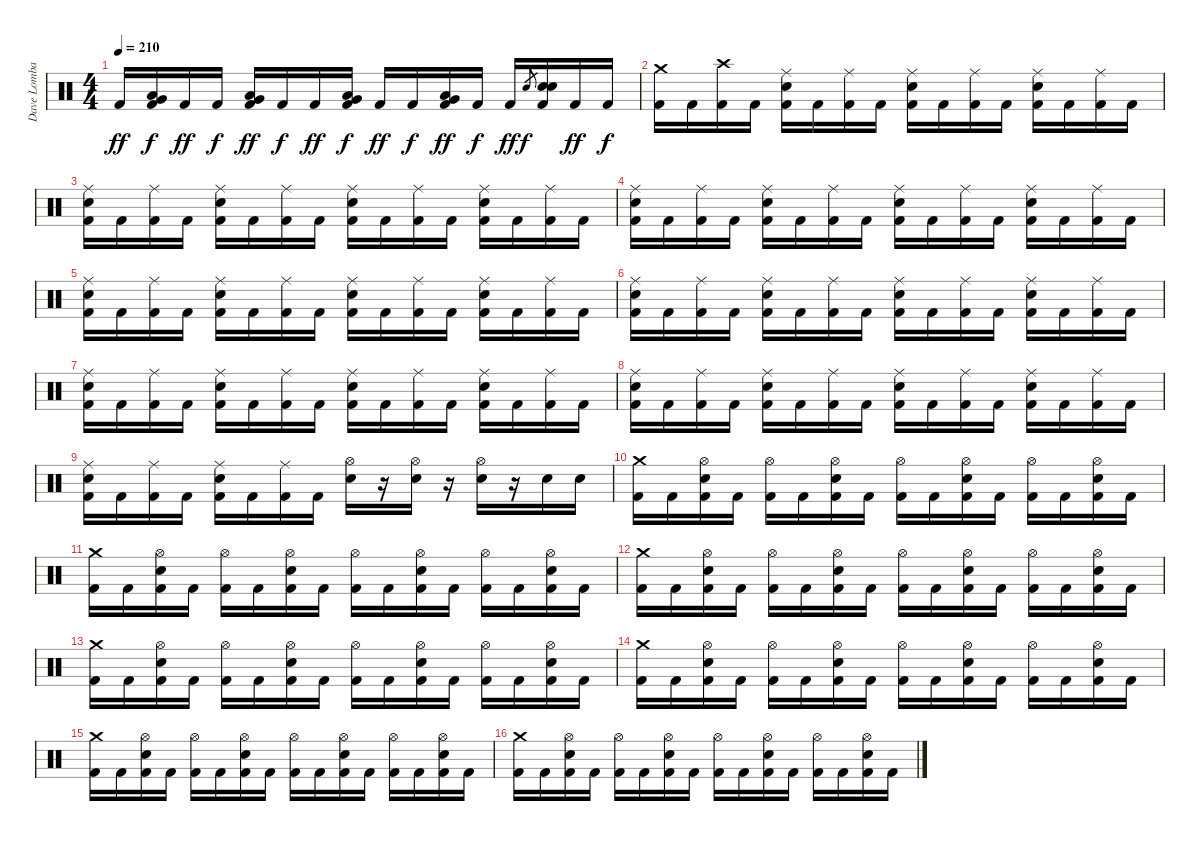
\track ("Dave Lombardo" "Dave Lomba") {instrument percussion}
\staff {score}
\articulation defaults
\ts (4 4)
\tempo 210
\clef neutral
\ks c "Kick (hit) 2".16{dy ff}
("Kick (hit) 2" "Low Tom (hit)" "Very Low Tom (hit)").16{dy f} "Kick (hit) 2".16{dy ff} "Kick (hit) 2".16{dy f} ("Kick (hit) 2" "Low Tom (hit)" "Very Low Tom (hit)").16{dy ff} "Kick (hit) 2".16{dy f} "Kick (hit) 2".16{dy ff} ("Kick (hit) 2" "Low Tom (hit)" "Very Low Tom (hit)").16{dy f} "Kick (hit) 2".16{dy ff} "Kick (hit) 2".16{dy f} ("Kick (hit) 2" "Low Tom (hit)" "Very Low Tom (hit)").16{dy ff} "Kick (hit) 2".16{dy f} "Kick (hit) 2".16{dy ff} "Electric Snare (hit)".8{gr dy f} ("Kick (hit) 2" "Electric Snare (hit)" "Electric Snare (hit)").16 "Kick (hit) 2".16{dy ff} "Kick (hit) 2".16{dy f} |
("Kick (hit) 2" "Crash medium (hit)").16 "Kick (hit) 2".16 ("Kick (hit) 2" "Crash high (hit)").16 "Kick (hit) 2".16 ("Kick (hit) 2" "Electric Snare (hit)" "Ride (middle)").16 "Kick (hit) 2".16 ("Kick (hit) 2" "Ride (middle)").16 "Kick (hit) 2".16 ("Kick (hit) 2" "Electric Snare (hit)" "Ride (middle)").16 "Kick (hit) 2".16 ("Kick (hit) 2" "Ride (middle)").16 "Kick (hit) 2".16 ("Kick (hit) 2" "Electric Snare (hit)" "Ride (middle)").16 "Kick (hit) 2".16 ("Kick (hit) 2" "Ride (middle)").16 "Kick (hit) 2".16 |
("Kick (hit) 2" "Electric Snare (hit)" "Ride (middle)").16 "Kick (hit) 2".16 ("Kick (hit) 2" "Ride (middle)").16 "Kick (hit) 2".16 ("Kick (hit) 2" "Electric Snare (hit)" "Ride (middle)").16 "Kick (hit) 2".16 ("Kick (hit) 2" "Ride (middle)").16 "Kick (hit) 2".16 ("Kick (hit) 2" "Electric Snare (hit)" "Ride (middle)").16 "Kick (hit) 2".16 ("Kick (hit) 2" "Ride (middle)").16 "Kick (hit) 2".16 ("Kick (hit) 2" "Electric Snare (hit)" "Ride (middle)").16 "Kick (hit) 2".16 ("Kick (hit) 2" "Ride (middle)").16 "Kick (hit) 2".16 |
("Kick (hit) 2" "Electric Snare (hit)" "Ride (middle)").16 "Kick (hit) 2".16 ("Kick (hit) 2" "Ride (middle)").16 "Kick (hit) 2".16 ("Kick (hit) 2" "Electric Snare (hit)" "Ride (middle)").16 "Kick (hit) 2".16 ("Kick (hit) 2" "Ride (middle)").16 "Kick (hit) 2".16 ("Kick (hit) 2" "Electric Snare (hit)" "Ride (middle)").16 "Kick (hit) 2".16 ("Kick (hit) 2" "Ride (middle)").16 "Kick (hit) 2".16 ("Kick (hit) 2" "Electric Snare (hit)" "Ride (middle)").16 "Kick (hit) 2".16 ("Kick (hit) 2" "Ride (middle)").16 "Kick (hit) 2".16 |
("Kick (hit) 2" "Electric Snare (hit)" "Ride (middle)").16 "Kick (hit) 2".16 ("Kick (hit) 2" "Ride (middle)").16 "Kick (hit) 2".16 ("Kick (hit) 2" "Electric Snare (hit)" "Ride (middle)").16 "Kick (hit) 2".16 ("Kick (hit) 2" "Ride (middle)").16 "Kick (hit) 2".16 ("Kick (hit) 2" "Electric Snare (hit)" "Ride (middle)").16 "Kick (hit) 2".16 ("Kick (hit) 2" "Ride (middle)").16 "Kick (hit) 2".16 ("Kick (hit) 2" "Electric Snare (hit)" "Ride (middle)").16 "Kick (hit) 2".16 ("Kick (hit) 2" "Ride (middle)").16 "Kick (hit) 2".16 |
("Kick (hit) 2" "Electric Snare (hit)" "Ride (middle)").16 "Kick (hit) 2".16 ("Kick (hit) 2" "Ride (middle)").16 "Kick (hit) 2".16 ("Kick (hit) 2" "Electric Snare (hit)" "Ride (middle)").16 "Kick (hit) 2".16 ("Kick (hit) 2" "Ride (middle)").16 "Kick (hit) 2".16 ("Kick (hit) 2" "Electric Snare (hit)" "Ride (middle)").16 "Kick (hit) 2".16 ("Kick (hit) 2" "Ride (middle)").16 "Kick (hit) 2".16 ("Kick (hit) 2" "Electric Snare (hit)" "Ride (middle)").16 "Kick (hit) 2".16 ("Kick (hit) 2" "Ride (middle)").16 "Kick (hit) 2".16 |
("Kick (hit) 2" "Electric Snare (hit)" "Ride (middle)").16 "Kick (hit) 2".16 ("Kick (hit) 2" "Ride (middle)").16 "Kick (hit) 2".16 ("Kick (hit) 2" "Electric Snare (hit)" "Ride (middle)").16 "Kick (hit) 2".16 ("Kick (hit) 2" "Ride (middle)").16 "Kick (hit) 2".16 ("Kick (hit) 2" "Electric Snare (hit)" "Ride (middle)").16 "Kick (hit) 2".16 ("Kick (hit) 2" "Ride (middle)").16 "Kick (hit) 2".16 ("Kick (hit) 2" "Electric Snare (hit)" "Ride (middle)").16 "Kick (hit) 2".16 ("Kick (hit) 2" "Ride (middle)").16 "Kick (hit) 2".16 |
("Kick (hit) 2" "Electric Snare (hit)" "Ride (middle)").16 "Kick (hit) 2".16 ("Kick (hit) 2" "Ride (middle)").16 "Kick (hit) 2".16 ("Kick (hit) 2" "Electric Snare (hit)" "Ride (middle)").16 "Kick (hit) 2".16 ("Kick (hit) 2" "Ride (middle)").16 "Kick (hit) 2".16 ("Kick (hit) 2" "Electric Snare (hit)" "Ride (middle)").16 "Kick (hit) 2".16 ("Kick (hit) 2" "Ride (middle)").16 "Kick (hit) 2".16 ("Kick (hit) 2" "Electric Snare (hit)" "Ride (middle)").16 "Kick (hit) 2".16 ("Kick (hit) 2" "Ride (middle)").16 "Kick (hit) 2".16 |
("Kick (hit) 2" "Electric Snare (hit)" "Ride (middle)").16 "Kick (hit) 2".16 ("Kick (hit) 2" "Ride (middle)").16 "Kick (hit) 2".16 ("Kick (hit) 2" "Electric Snare (hit)" "Ride (middle)").16 "Kick (hit) 2".16 ("Kick (hit) 2" "Ride (middle)").16 "Kick (hit) 2".16 ("Electric Snare (hit)" "Hi-Hat (open)").16 r.16 ("Electric Snare (hit)" "Hi-Hat (open)").16 r.16 ("Electric Snare (hit)" "Hi-Hat (open)").16 r.16 "Electric Snare (hit)".16 "Electric Snare (hit)".16 |
("Kick (hit) 2" "Crash medium (hit)").16 "Kick (hit) 2".16 ("Kick (hit) 2" "Electric Snare (hit)" "Hi-Hat (open)").16 "Kick (hit) 2".16 ("Kick (hit) 2" "Hi-Hat (open)").16 "Kick (hit) 2".16 ("Kick (hit) 2" "Electric Snare (hit)" "Hi-Hat (open)").16 "Kick (hit) 2".16 ("Kick (hit) 2" "Hi-Hat (open)").16 "Kick (hit) 2".16 ("Kick (hit) 2" "Electric Snare (hit)" "Hi-Hat (open)").16 "Kick (hit) 2".16 ("Kick (hit) 2" "Hi-Hat (open)").16 "Kick (hit) 2".16 ("Kick (hit) 2" "Electric Snare (hit)" "Hi-Hat (open)").16 "Kick (hit) 2".16 |
("Kick (hit) 2" "Crash medium (hit)").16 "Kick (hit) 2".16 ("Kick (hit) 2" "Electric Snare (hit)" "Hi-Hat (open)").16 "Kick (hit) 2".16 ("Kick (hit) 2" "Hi-Hat (open)").16 "Kick (hit) 2".16 ("Kick (hit) 2" "Electric Snare (hit)" "Hi-Hat (open)").16 "Kick (hit) 2".16 ("Kick (hit) 2" "Hi-Hat (open)").16 "Kick (hit) 2".16 ("Kick (hit) 2" "Electric Snare (hit)" "Hi-Hat (open)").16 "Kick (hit) 2".16 ("Kick (hit) 2" "Hi-Hat (open)").16 "Kick (hit) 2".16 ("Kick (hit) 2" "Electric Snare (hit)" "Hi-Hat (open)").16 "Kick (hit) 2".16 |
("Kick (hit) 2" "Crash medium (hit)").16 "Kick (hit) 2".16 ("Kick (hit) 2" "Electric Snare (hit)" "Hi-Hat (open)").16 "Kick (hit) 2".16 ("Kick (hit) 2" "Hi-Hat (open)").16 "Kick (hit) 2".16 ("Kick (hit) 2" "Electric Snare (hit)" "Hi-Hat (open)").16 "Kick (hit) 2".16 ("Kick (hit) 2" "Hi-Hat (open)").16 "Kick (hit) 2".16 ("Kick (hit) 2" "Electric Snare (hit)" "Hi-Hat (open)").16 "Kick (hit) 2".16 ("Kick (hit) 2" "Hi-Hat (open)").16 "Kick (hit) 2".16 ("Kick (hit) 2" "Electric Snare (hit)" "Hi-Hat (open)").16 "Kick (hit) 2".16 |
("Kick (hit) 2" "Crash medium (hit)").16 "Kick (hit) 2".16 ("Kick (hit) 2" "Electric Snare (hit)" "Hi-Hat (open)").16 "Kick (hit) 2".16 ("Kick (hit) 2" "Hi-Hat (open)").16 "Kick (hit) 2".16 ("Kick (hit) 2" "Electric Snare (hit)" "Hi-Hat (open)").16 "Kick (hit) 2".16 ("Kick (hit) 2" "Hi-Hat (open)").16 "Kick (hit) 2".16 ("Kick (hit) 2" "Electric Snare (hit)" "Hi-Hat (open)").16 "Kick (hit) 2".16 ("Kick (hit) 2" "Hi-Hat (open)").16 "Kick (hit) 2".16 ("Kick (hit) 2" "Electric Snare (hit)" "Hi-Hat (open)").16 "Kick (hit) 2".16 |
("Kick (hit) 2" "Crash medium (hit)").16 "Kick (hit) 2".16 ("Kick (hit) 2" "Electric Snare (hit)" "Hi-Hat (open)").16 "Kick (hit) 2".16 ("Kick (hit) 2" "Hi-Hat (open)").16 "Kick (hit) 2".16 ("Kick (hit) 2" "Electric Snare (hit)" "Hi-Hat (open)").16 "Kick (hit) 2".16 ("Kick (hit) 2" "Hi-Hat (open)").16 "Kick (hit) 2".16 ("Kick (hit) 2" "Electric Snare (hit)" "Hi-Hat (open)").16 "Kick (hit) 2".16 ("Kick (hit) 2" "Hi-Hat (open)").16 "Kick (hit) 2".16 ("Kick (hit) 2" "Electric Snare (hit)" "Hi-Hat (open)").16 "Kick (hit) 2".16 |
("Kick (hit) 2" "Crash medium (hit)").16 "Kick (hit) 2".16 ("Kick (hit) 2" "Electric Snare (hit)" "Hi-Hat (open)").16 "Kick (hit) 2".16 ("Kick (hit) 2" "Hi-Hat (open)").16 "Kick (hit) 2".16 ("Kick (hit) 2" "Electric Snare (hit)" "Hi-Hat (open)").16 "Kick (hit) 2".16 ("Kick (hit) 2" "Hi-Hat (open)").16 "Kick (hit) 2".16 ("Kick (hit) 2" "Electric Snare (hit)" "Hi-Hat (open)").16 "Kick (hit) 2".16 ("Kick (hit) 2" "Hi-Hat (open)").16 "Kick (hit) 2".16 ("Kick (hit) 2" "Electric Snare (hit)" "Hi-Hat (open)").16 "Kick (hit) 2".16 |
("Kick (hit) 2" "Crash medium (hit)").16 "Kick (hit) 2".16 ("Kick (hit) 2" "Electric Snare (hit)" "Hi-Hat (open)").16 "Kick (hit) 2".16 ("Kick (hit) 2" "Hi-Hat (open)").16 "Kick (hit) 2".16 ("Kick (hit) 2" "Electric Snare (hit)" "Hi-Hat (open)").16 "Kick (hit) 2".16 ("Kick (hit) 2" "Hi-Hat (open)").16 "Kick (hit) 2".16 ("Kick (hit) 2" "Electric Snare (hit)" "Hi-Hat (open)").16 "Kick (hit) 2".16 ("Kick (hit) 2" "Hi-Hat (open)").16 "Kick (hit) 2".16 ("Kick (hit) 2" "Electric Snare (hit)" "Hi-Hat (open)").16 "Kick (hit) 2".16
